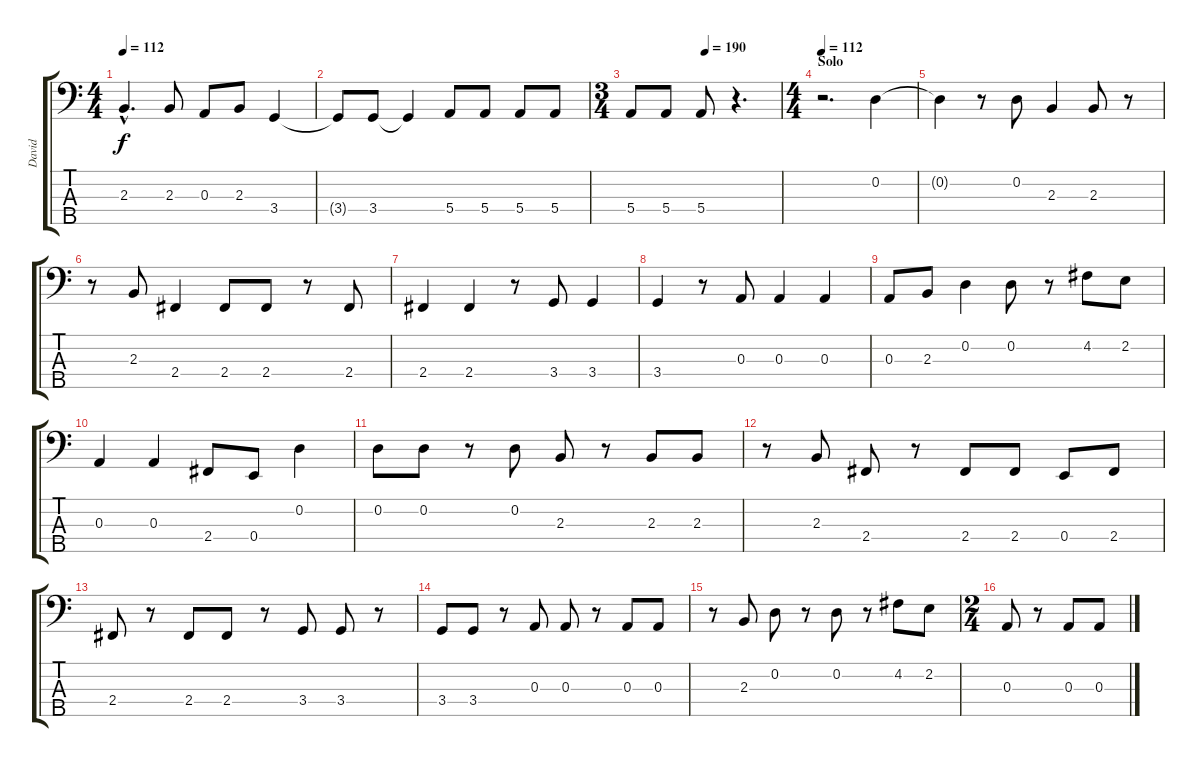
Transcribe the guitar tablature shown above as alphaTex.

\track ("David" "David") {instrument electricbassfinger}
\staff {score tabs}
\tuning (G2 D2 A1 E1 B0) {hide}
\ts (4 4)
\tempo 112
\clef f4
\ks c
2.3{hac}.4{d dy f} 2.3.8 0.3.8 2.3.8 3.4.4 |
3.4{t}.8 3.4.8 3.4{t}.4 5.4.8 5.4.8 5.4.8 5.4.8 |
\ts (3 4)
\tempo (190 0.5)
5.4.8 5.4.8 5.4.8 r.4{d} |
\ts (4 4)
\section ("" "Solo")
\tempo 112
r.2{d} 0.2.4 |
0.2{t}.4 r.8 0.2.8 2.3.4 2.3.8 r.8 |
r.8 2.3.8 2.4.4 2.4.8 2.4.8 r.8 2.4.8 |
2.4.4 2.4.4 r.8 3.4.8 3.4.4 |
3.4.4 r.8 0.3.8 0.3.4 0.3.4 |
0.3.8 2.3.8 0.2.4 0.2.8 r.8 4.2.8 2.2.8 |
0.3.4 0.3.4 2.4.8 0.4.8 0.2.4 |
0.2.8 0.2.8 r.8 0.2.8 2.3.8 r.8 2.3.8 2.3.8 |
r.8 2.3.8 2.4.8 r.8 2.4.8 2.4.8 0.4.8 2.4.8 |
2.4.8 r.8 2.4.8 2.4.8 r.8 3.4.8 3.4.8 r.8 |
3.4.8 3.4.8 r.8 0.3.8 0.3.8 r.8 0.3.8 0.3.8 |
r.8 2.3.8 0.2.8 r.8 0.2.8 r.8 4.2.8 2.2.8 |
\ts (2 4)
0.3.8 r.8 0.3.8 0.3.8
